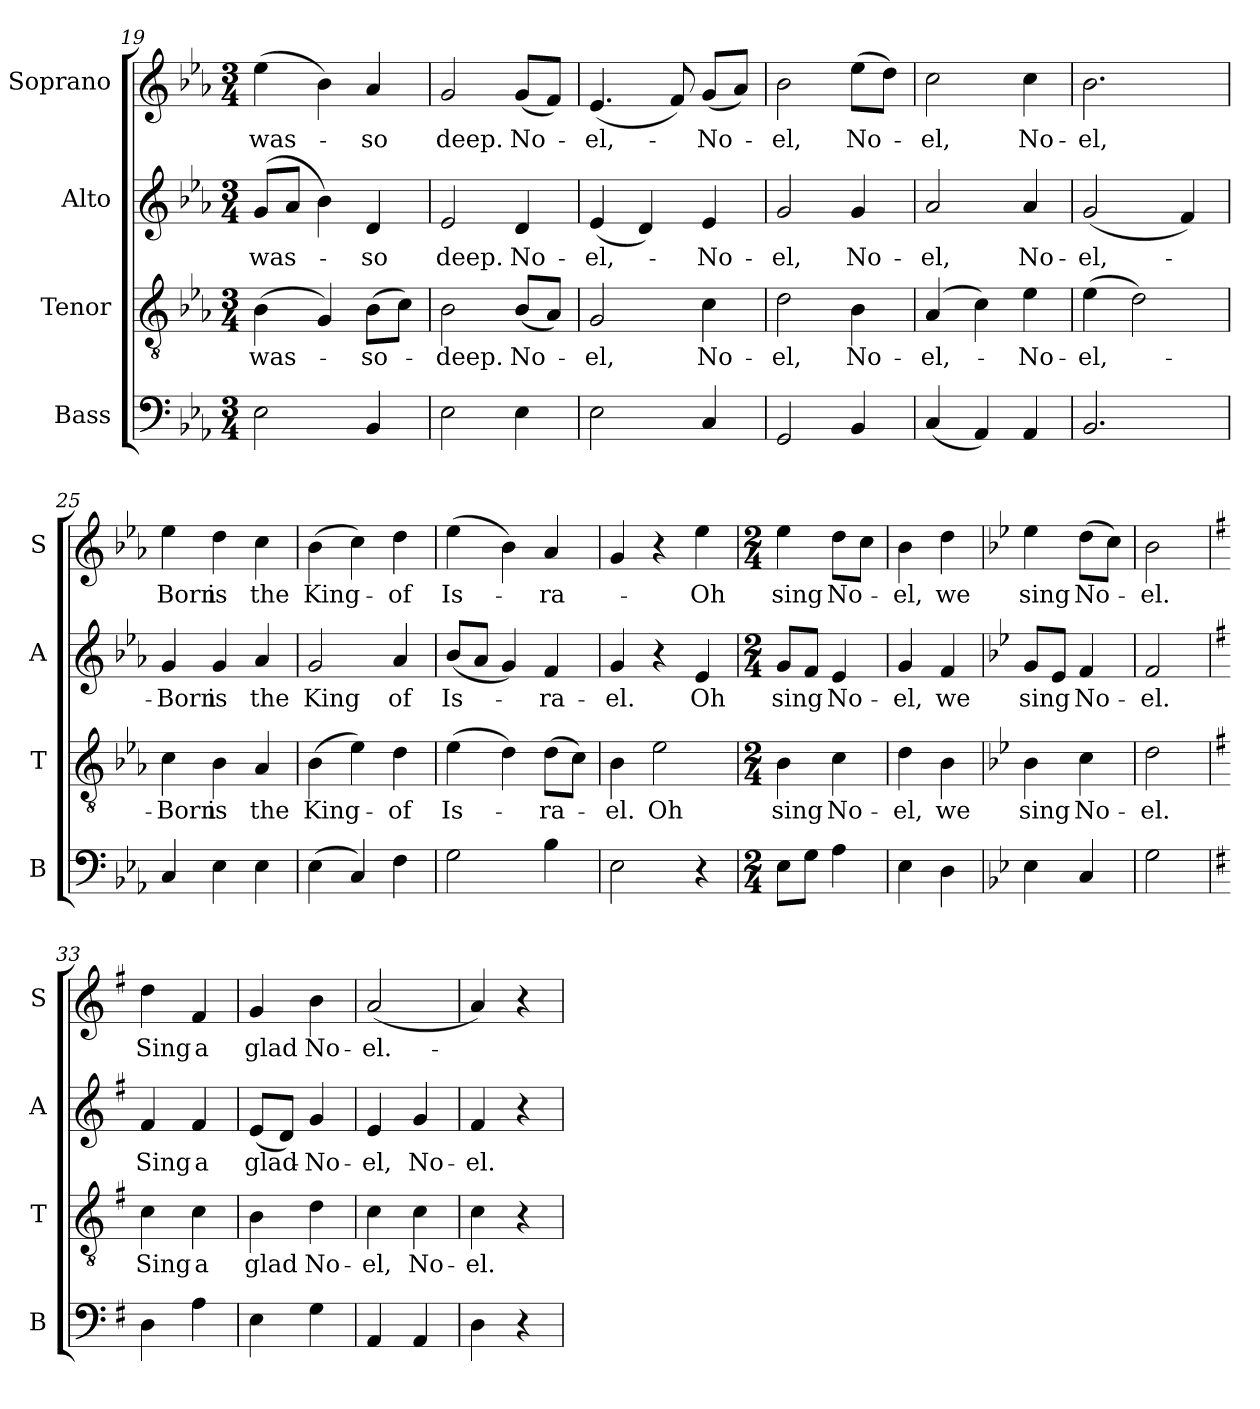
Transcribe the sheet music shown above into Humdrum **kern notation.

**kern	**kern	**text	**kern	**text	**kern	**text
*part4	*part3	*part3	*part2	*part2	*part1	*part1
*staff4	*staff3	*staff3	*staff2	*staff2	*staff1	*staff1
*I"Bass	*I"Tenor	*	*I"Alto	*	*I"Soprano	*
*I'B	*I'T	*	*I'A	*	*I'S	*
*clefF4	*clefGv2	*	*clefG2	*	*clefG2	*
*k[b-e-a-]	*k[b-e-a-]	*	*k[b-e-a-]	*	*k[b-e-a-]	*
*E-:	*E-:	*	*E-:	*	*E-:	*
*M3/4	*M3/4	*	*M3/4	*	*M3/4	*
=19	=19	=19	=19	=19	=19	=19
!	!	!LO:LY:b	!	!LO:LY:b	!	!LO:LY:b
2E-\	(>4B-\	was-	(>8g/L	was-	(>4ee-\	was-
.	.	.	8a-/J	.	.	.
.	4G/)	.	4b-\)	.	4b-\)	.
!	!	!LO:LY:b	!	!LO:LY:b	!	!LO:LY:b
4BB-/	(>8B-\L	-so-	4d/	-so	4a-/	-so
.	8c\J)	.	.	.	.	.
=20	=20	=20	=20	=20	=20	=20
!	!	!LO:LY:b	!	!LO:LY:b	!	!LO:LY:b
2E-\	2B-\	-deep.	2e-/	deep.	2g/	deep.
!	!	!LO:LY:b	!	!LO:LY:b	!	!LO:LY:b
4E-\	(<8B-/L	No-	4d/	No-	(<8g/L	No-
.	8A-/J)	.	.	.	8f/J)	.
!!LO:LB:g=z
=21	=21	=21	=21	=21	=21	=21
!	!	!LO:LY:b	!	!LO:LY:b	!	!LO:LY:b
2E-\	2G/	-el,	(<4e-/	-el,-	(<4.e-/	-el,-
.	.	.	4d/)	.	.	.
.	.	.	.	.	8f/)	.
!	!	!LO:LY:b	!	!LO:LY:b	!	!LO:LY:b
4C/	4c\	No-	4e-/	-No-	(<8g/L	-No-
.	.	.	.	.	8a-/J)	.
=22	=22	=22	=22	=22	=22	=22
!	!	!LO:LY:b	!	!LO:LY:b	!	!LO:LY:b
2GG/	2d\	-el,	2g/	-el,	2b-\	-el,
!	!	!LO:LY:b	!	!LO:LY:b	!	!LO:LY:b
4BB-/	4B-\	No-	4g/	No-	(>8ee-\L	No-
.	.	.	.	.	8dd\J)	.
=23	=23	=23	=23	=23	=23	=23
!	!	!LO:LY:b	!	!LO:LY:b	!	!LO:LY:b
(<4C/	(4A-/	-el,-	2a-/	-el,	2cc\	-el,
4AA-/)	4c\)	.	.	.	.	.
!	!	!LO:LY:b	!	!LO:LY:b	!	!LO:LY:b
4AA-/	4e-\	-No-	4a-/	No-	4cc\	No-
=24	=24	=24	=24	=24	=24	=24
!	!	!LO:LY:b	!	!LO:LY:b	!	!LO:LY:b
2.BB-/	(>4e-\	-el,-	(<2g/	-el,-	2.b-\	-el,
.	2d\)	.	.	.	.	.
.	.	.	4f/)	.	.	.
=25	=25	=25	=25	=25	=25	=25
!	!	!LO:LY:b	!	!LO:LY:b	!	!LO:LY:b
4C/	4c\	-Born	4g/	-Born	4ee-\	Born
!	!	!LO:LY:b	!	!LO:LY:b	!	!LO:LY:b
4E-\	4B-\	is	4g/	is	4dd\	is
!	!	!LO:LY:b	!	!LO:LY:b	!	!LO:LY:b
4E-\	4A-/	the	4a-/	the	4cc\	the
!!LO:PB:g=z
=26	=26	=26	=26	=26	=26	=26
!	!	!LO:LY:b	!	!LO:LY:b	!	!LO:LY:b
(>4E-\	(>4B-\	King-	2g/	King	(>4b-\	King-
4C/)	4e-\)	.	.	.	4cc\)	.
!	!	!LO:LY:b	!	!LO:LY:b	!	!LO:LY:b
4F\	4d\	-of	4a-/	of	4dd\	-of
=27	=27	=27	=27	=27	=27	=27
!	!	!LO:LY:b	!	!LO:LY:b	!	!LO:LY:b
2G\	(>4e-\	Is-	(<8b-/L	Is-	(>4ee-\	Is-
.	.	.	8a-/J	.	.	.
.	4d\)	.	4g/)	.	4b-\)	.
!	!	!LO:LY:b	!	!LO:LY:b	!	!LO:LY:b
4B-\	(>8d\L	-ra-	4f/	-ra-	4a-/	-ra-
.	8c\J)	.	.	.	.	.
=28	=28	=28	=28	=28	=28	=28
!	!	!LO:LY:b	!	!LO:LY:b	!	!
2E-\	4B-\	-el.	4g/	-el.	4g/	.
!	!	!LO:LY:b	!	!	!	!
.	2e-\	Oh	4r	.	4r	.
!	!	!	!	!LO:LY:b	!	!LO:LY:b
4r	.	.	4e-/	Oh	4ee-\	-Oh
=29	=29	=29	=29	=29	=29	=29
*M2/4	*M2/4	*	*M2/4	*	*M2/4	*
!	!	!LO:LY:b	!	!LO:LY:b	!	!LO:LY:b
8E-\L	4B-\	sing	8g/L	sing	4ee-\	sing
8G\J	.	.	8f/J	.	.	.
!	!	!LO:LY:b	!	!LO:LY:b	!	!LO:LY:b
4A-\	4c\	No-	4e-/	No-	8dd\L	No-
.	.	.	.	.	8cc\J	.
=30	=30	=30	=30	=30	=30	=30
!	!	!LO:LY:b	!	!LO:LY:b	!	!LO:LY:b
4E-\	4d\	-el,	4g/	-el,	4b-\	-el,
!	!	!LO:LY:b	!	!LO:LY:b	!	!LO:LY:b
4D\	4B-\	we	4f/	we	4dd\	we
!!LO:LB:g=z
=31	=31	=31	=31	=31	=31	=31
*k[b-e-]	*k[b-e-]	*	*k[b-e-]	*	*k[b-e-]	*
*B-:	*B-:	*	*B-:	*	*B-:	*
!	!	!LO:LY:b	!	!LO:LY:b	!	!LO:LY:b
4E-\	4B-\	sing	8g/L	sing	4ee-\	sing
.	.	.	8e-/J	.	.	.
!	!	!LO:LY:b	!	!LO:LY:b	!	!LO:LY:b
4C/	4c\	No-	4f/	No-	(>8dd\L	No-
.	.	.	.	.	8cc\J)	.
=32	=32	=32	=32	=32	=32	=32
!	!	!LO:LY:b	!	!LO:LY:b	!	!LO:LY:b
2G\	2d\	-el.	2f/	-el.	2b-\	-el.
=33	=33	=33	=33	=33	=33	=33
*k[f#]	*k[f#]	*	*k[f#]	*	*k[f#]	*
*G:	*G:	*	*G:	*	*G:	*
!	!	!LO:LY:b	!	!LO:LY:b	!	!LO:LY:b
4D\	4c\	Sing	4f#/	Sing	4dd\	Sing
!	!	!LO:LY:b	!	!LO:LY:b	!	!LO:LY:b
4A\	4c\	a	4f#/	a	4f#/	a
=34	=34	=34	=34	=34	=34	=34
!	!	!LO:LY:b	!	!LO:LY:b	!	!LO:LY:b
4E\	4B\	glad	(<8e/L	glad-	4g/	glad
.	.	.	8d/J)	.	.	.
!	!	!LO:LY:b	!	!LO:LY:b	!	!LO:LY:b
4G\	4d\	No-	4g/	-No-	4b\	No-
=35	=35	=35	=35	=35	=35	=35
!	!	!LO:LY:b	!	!LO:LY:b	!	!LO:LY:b
4AA/	4c\	-el,	4e/	-el,	(<2a/	-el.-
!	!	!LO:LY:b	!	!LO:LY:b	!	!
4AA/	4c\	No-	4g/	No-	.	.
!!LO:PB:g=z
=36	=36	=36	=36	=36	=36	=36
!	!	!LO:LY:b	!	!LO:LY:b	!	!
4D\	4c\	-el.	4f#/	-el.	4a/)	.
4r	4r	.	4r	.	4r	.
=	=	=	=	=	=	=
*-	*-	*-	*-	*-	*-	*-
